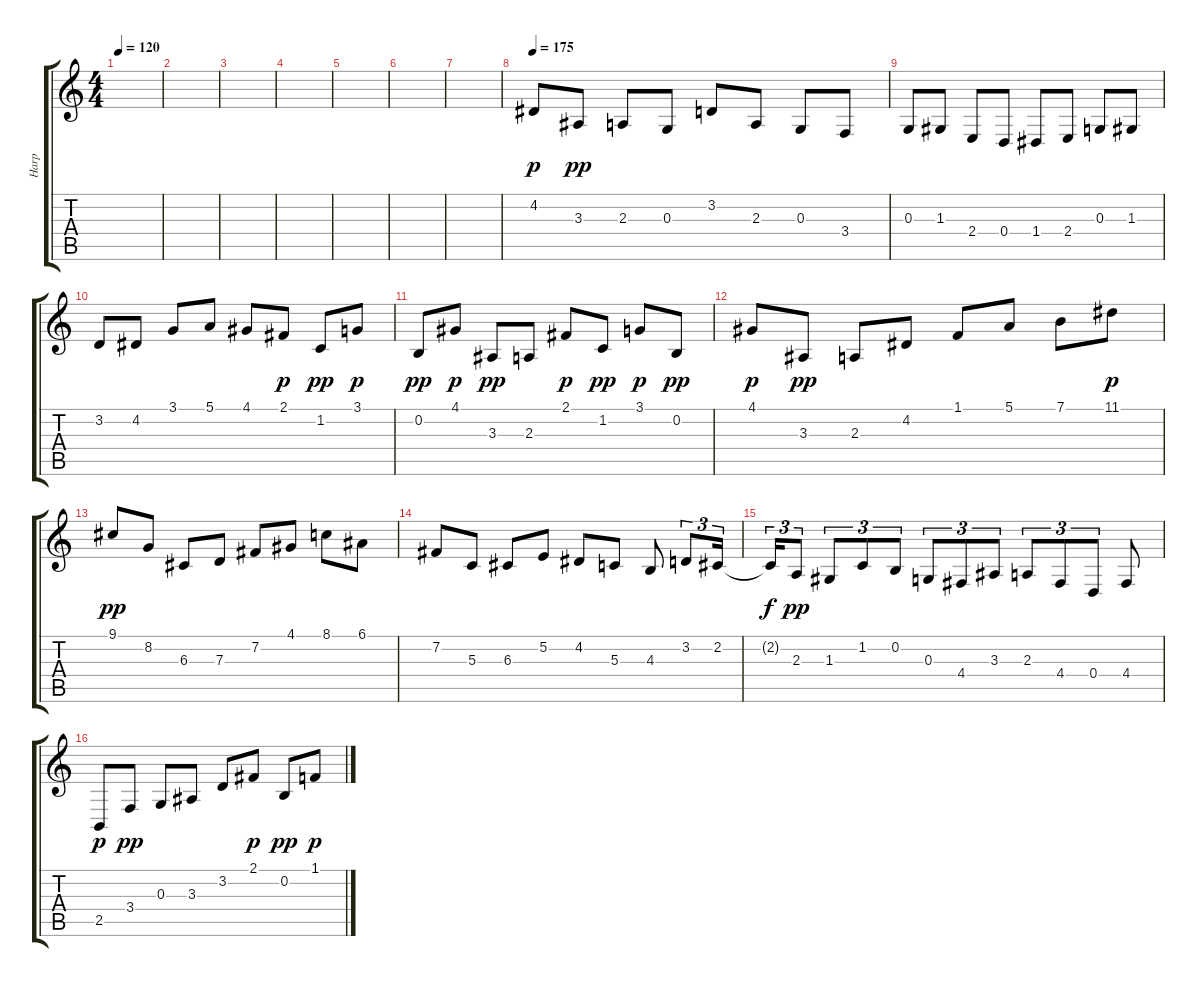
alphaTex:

\track ("Harp" "Harp") {instrument orchestralharp}
\staff {score tabs}
\tuning (E4 B3 G3 D3 A2 E2) {hide}
\ts (4 4)
\tempo 120
\clef g2
\ks c
|
|
|
|
|
|
|
\tempo 175
4.2.8{dy p} 3.3.8{dy pp} 2.3.8 0.3.8 3.2.8 2.3.8 0.3.8 3.4.8 |
0.3.8 1.3.8 2.4.8 0.4.8 1.4.8 2.4.8 0.3.8 1.3.8 |
3.2.8 4.2.8 3.1.8 5.1.8 4.1.8 2.1.8{dy p} 1.2.8{dy pp} 3.1.8{dy p} |
0.2.8{dy pp} 4.1.8{dy p} 3.3.8{dy pp} 2.3.8 2.1.8{dy p} 1.2.8{dy pp} 3.1.8{dy p} 0.2.8{dy pp} |
4.1.8{dy p} 3.3.8{dy pp} 2.3.8 4.2.8 1.1.8 5.1.8 7.1.8 11.1.8{dy p} |
9.1.8{dy pp} 8.2.8 6.3.8 7.3.8 7.2.8 4.1.8 8.1.8 6.1.8 |
7.2.8 5.3.8 6.3.8 5.2.8 4.2.8 5.3.8 4.3.8 3.2.8{tu (3 2)} 2.2.16{tu (3 2)} |
2.2{t}.16{tu (3 2) dy f} 2.3.8{tu (3 2) dy pp} 1.3.8{tu (3 2)} 1.2.8{tu (3 2)} 0.2.8{tu (3 2)} 0.3.8{tu (3 2)} 4.4.8{tu (3 2)} 3.3.8{tu (3 2)} 2.3.8{tu (3 2)} 4.4.8{tu (3 2)} 0.4.8{tu (3 2)} 4.4.8 |
2.5.8{dy p} 3.4.8{dy pp} 0.3.8 3.3.8 3.2.8 2.1.8{dy p} 0.2.8{dy pp} 1.1.8{dy p}
